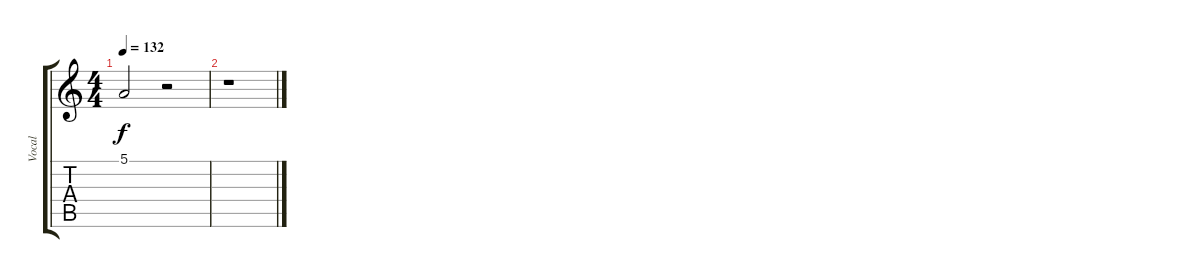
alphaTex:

\track ("Vocal" "Vocal") {instrument acousticgrandpiano}
\staff {score tabs}
\tuning (E4 B3 G3 D3 A2 E2) {hide}
\ts (4 4)
\tempo 132
\clef g2
\ks c
5.1{t}.2{dy f} r.2 |
r.1
